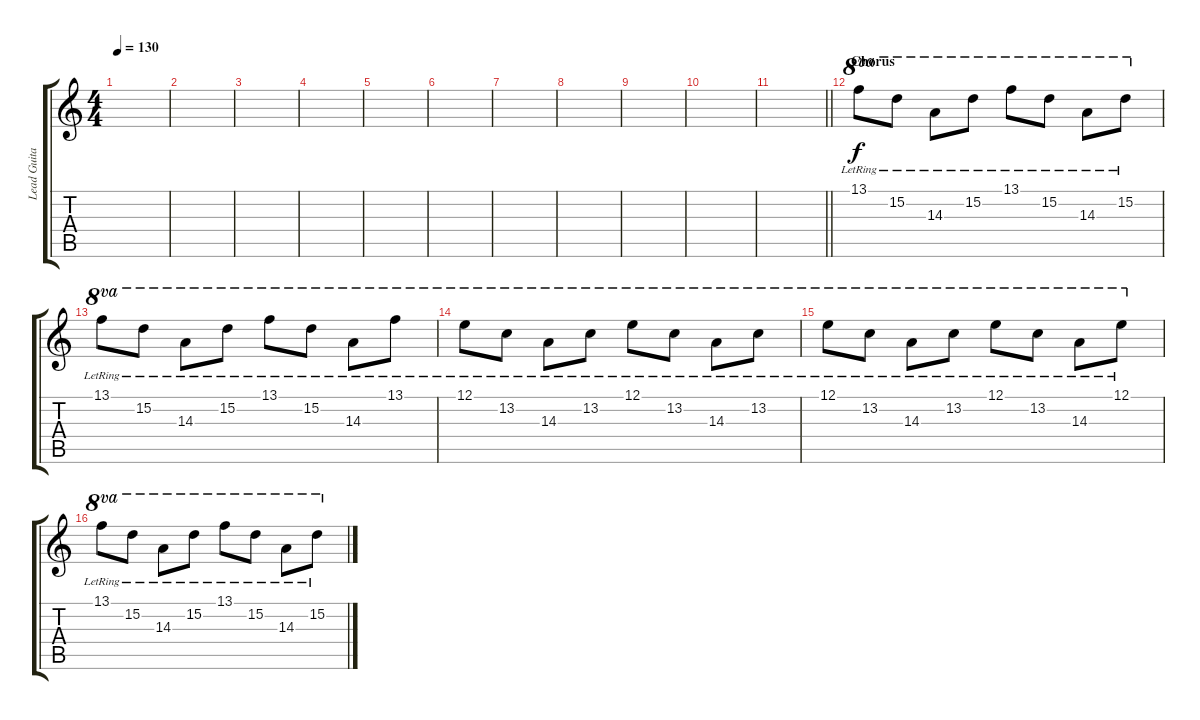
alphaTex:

\track ("Lead Guitar (Clean)" "Lead Guita") {instrument electricguitarclean}
\staff {score tabs}
\tuning (E4 B3 G3 D3 A2 E2) {hide}
\ts (4 4)
\tempo 130
\clef g2
\ks c
|
|
|
|
|
|
|
|
|
|
\barLineRight lightlight
|
\section ("" "Chorus")
13.1{lr}.8{ot 8va} 15.2{lr}.8{ot 8va} 14.3{lr}.8{ot 8va} 15.2{lr}.8{ot 8va} 13.1{lr}.8{ot 8va} 15.2{lr}.8{ot 8va} 14.3{lr}.8{ot 8va} 15.2{lr}.8{ot 8va} |
13.1{lr}.8{ot 8va} 15.2{lr}.8{ot 8va} 14.3{lr}.8{ot 8va} 15.2{lr}.8{ot 8va} 13.1{lr}.8{ot 8va} 15.2{lr}.8{ot 8va} 14.3{lr}.8{ot 8va} 13.1{lr}.8{ot 8va} |
12.1{lr}.8{ot 8va} 13.2{lr}.8{ot 8va} 14.3{lr}.8{ot 8va} 13.2{lr}.8{ot 8va} 12.1{lr}.8{ot 8va} 13.2{lr}.8{ot 8va} 14.3{lr}.8{ot 8va} 13.2{lr}.8{ot 8va} |
12.1{lr}.8{ot 8va} 13.2{lr}.8{ot 8va} 14.3{lr}.8{ot 8va} 13.2{lr}.8{ot 8va} 12.1{lr}.8{ot 8va} 13.2{lr}.8{ot 8va} 14.3{lr}.8{ot 8va} 12.1{lr}.8{ot 8va} |
13.1{lr}.8{ot 8va} 15.2{lr}.8{ot 8va} 14.3{lr}.8{ot 8va} 15.2{lr}.8{ot 8va} 13.1{lr}.8{ot 8va} 15.2{lr}.8{ot 8va} 14.3{lr}.8{ot 8va} 15.2{lr}.8{ot 8va}
